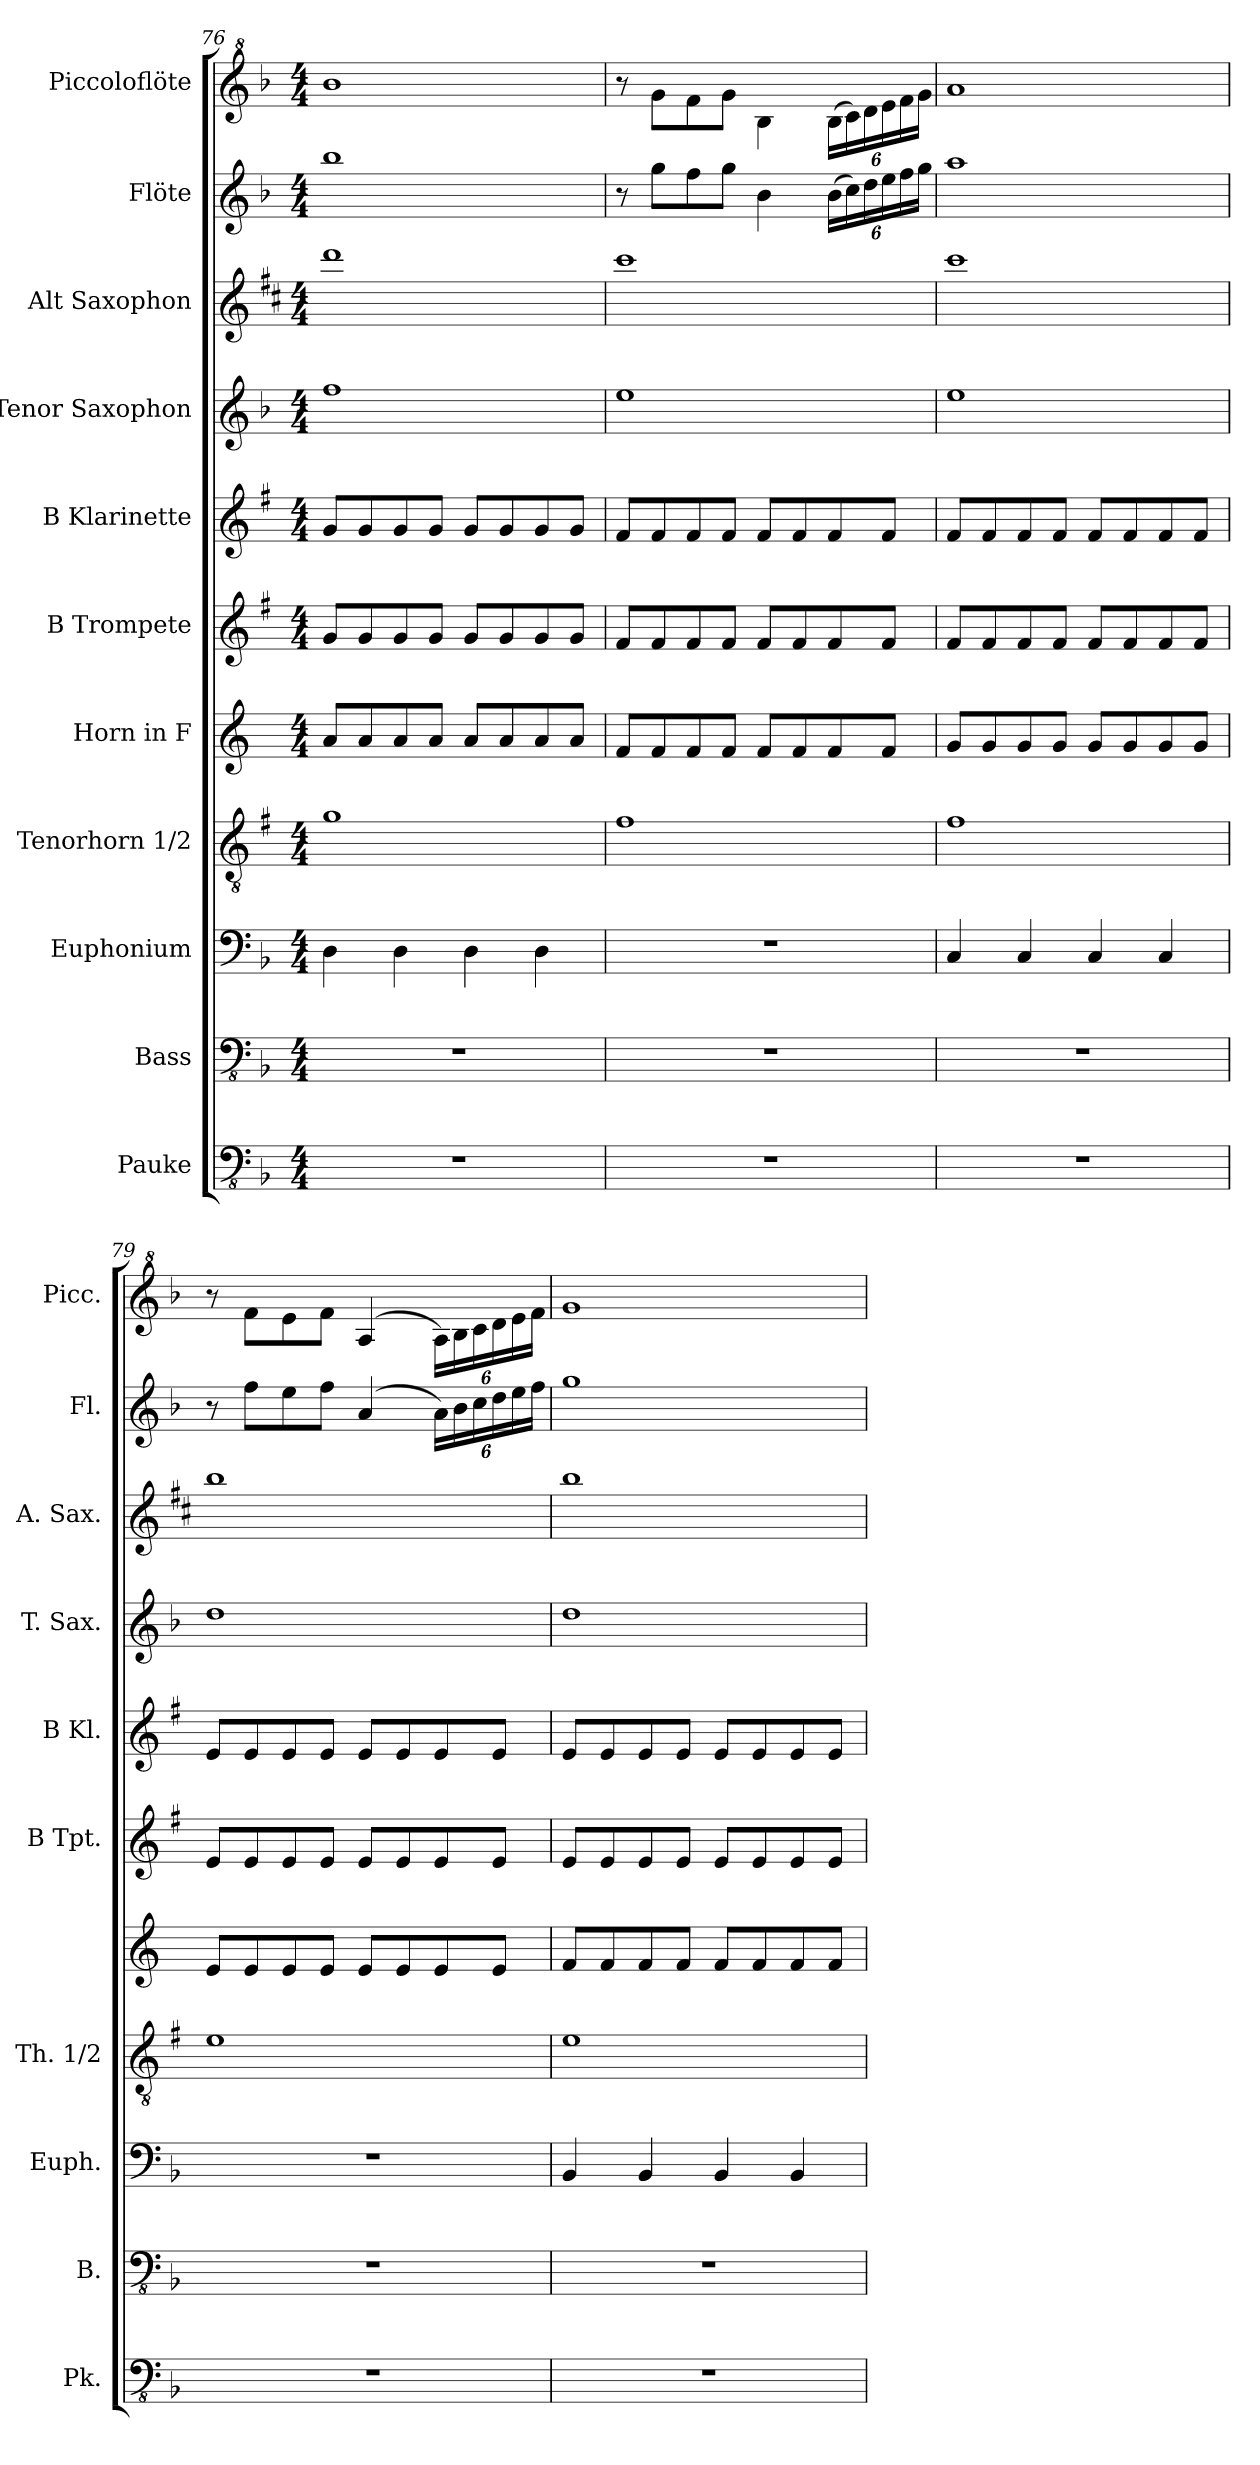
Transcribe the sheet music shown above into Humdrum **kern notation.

**kern	**kern	**kern	**kern	**kern	**kern	**kern	**kern	**kern	**kern	**kern
*part11	*part10	*part9	*part8	*part7	*part6	*part5	*part4	*part3	*part2	*part1
*staff11	*staff10	*staff9	*staff8	*staff7	*staff6	*staff5	*staff4	*staff3	*staff2	*staff1
*I"Pauke	*I"Bass	*I"Euphonium	*I"Tenorhorn 1/2	*I"Horn in F	*I"B Trompete	*I"B Klarinette	*I"Tenor Saxophon	*I"Alt Saxophon	*I"Flöte	*I"Piccoloflöte
*I'Pk.	*I'B.	*I'Euph.	*I'Th. 1/2	*	*I'B Tpt.	*I'B Kl.	*I'T. Sax.	*I'A. Sax.	*I'Fl.	*I'Picc.
*clefFv4	*clefFv4	*clefF4	*clefGv2	*clefG2	*clefG2	*clefG2	*clefG2	*clefG2	*clefG2	*clefG^2
*	*	*	*ITrd1c2	*ITrd4c7	*ITrd1c2	*ITrd1c2	*ITrd8c14	*ITrd5c9	*	*ITrd-7c-12
*k[b-]	*k[b-]	*k[b-]	*k[b-]	*k[b-]	*k[b-]	*k[b-]	*k[b-]	*k[b-]	*k[b-]	*k[b-]
*M4/4	*M4/4	*M4/4	*M4/4	*M4/4	*M4/4	*M4/4	*M4/4	*M4/4	*M4/4	*M4/4
=76	=76	=76	=76	=76	=76	=76	=76	=76	=76	=76
1r	1r	4D\	1f	8d/L	8f/L	8f/L	1f	1ff	1bb-	1bbb-
.	.	.	.	8d/	8f/	8f/	.	.	.	.
.	.	4D\	.	8d/	8f/	8f/	.	.	.	.
.	.	.	.	8d/J	8f/J	8f/J	.	.	.	.
.	.	4D\	.	8d/L	8f/L	8f/L	.	.	.	.
.	.	.	.	8d/	8f/	8f/	.	.	.	.
.	.	4D\	.	8d/	8f/	8f/	.	.	.	.
.	.	.	.	8d/J	8f/J	8f/J	.	.	.	.
=77	=77	=77	=77	=77	=77	=77	=77	=77	=77	=77
1r	1r	1r	1e	8B-/L	8e/L	8e/L	1e	1ee	8r	8r
.	.	.	.	8B-/	8e/	8e/	.	.	8gg\L	8ggg\L
.	.	.	.	8B-/	8e/	8e/	.	.	8ff\	8fff\
.	.	.	.	8B-/J	8e/J	8e/J	.	.	8gg\J	8ggg\J
.	.	.	.	8B-/L	8e/L	8e/L	.	.	4b-\	4bb-\
.	.	.	.	8B-/	8e/	8e/	.	.	.	.
*	*	*	*	*	*	*	*	*	*Xbrackettup	*Xbrackettup
.	.	.	.	8B-/	8e/	8e/	.	.	(24b-\LL	(24bb-\LL
.	.	.	.	.	.	.	.	.	24cc\)	24ccc\)
.	.	.	.	.	.	.	.	.	24dd\	24ddd\
.	.	.	.	8B-/J	8e/J	8e/J	.	.	24ee\	24eee\
.	.	.	.	.	.	.	.	.	24ff\	24fff\
.	.	.	.	.	.	.	.	.	24gg\JJ	24ggg\JJ
=78	=78	=78	=78	=78	=78	=78	=78	=78	=78	=78
1r	1r	4C/	1e	8c/L	8e/L	8e/L	1e	1ee	1aa	1aaa
.	.	.	.	8c/	8e/	8e/	.	.	.	.
.	.	4C/	.	8c/	8e/	8e/	.	.	.	.
.	.	.	.	8c/J	8e/J	8e/J	.	.	.	.
.	.	4C/	.	8c/L	8e/L	8e/L	.	.	.	.
.	.	.	.	8c/	8e/	8e/	.	.	.	.
.	.	4C/	.	8c/	8e/	8e/	.	.	.	.
.	.	.	.	8c/J	8e/J	8e/J	.	.	.	.
=79	=79	=79	=79	=79	=79	=79	=79	=79	=79	=79
1r	1r	1r	1d	8A/L	8d/L	8d/L	1d	1dd	8r	8r
.	.	.	.	8A/	8d/	8d/	.	.	8ff\L	8fff\L
.	.	.	.	8A/	8d/	8d/	.	.	8ee\	8eee\
.	.	.	.	8A/J	8d/J	8d/J	.	.	8ff\J	8fff\J
.	.	.	.	8A/L	8d/L	8d/L	.	.	(4a/	(4aa/
.	.	.	.	8A/	8d/	8d/	.	.	.	.
.	.	.	.	8A/	8d/	8d/	.	.	24a\LL)	24aa\LL)
.	.	.	.	.	.	.	.	.	24b-\	24bb-\
.	.	.	.	.	.	.	.	.	24cc\	24ccc\
.	.	.	.	8A/J	8d/J	8d/J	.	.	24dd\	24ddd\
.	.	.	.	.	.	.	.	.	24ee\	24eee\
.	.	.	.	.	.	.	.	.	24ff\JJ	24fff\JJ
=80	=80	=80	=80	=80	=80	=80	=80	=80	=80	=80
1r	1r	4BB-/	1d	8B-/L	8d/L	8d/L	1d	1dd	1gg	1ggg
.	.	.	.	8B-/	8d/	8d/	.	.	.	.
.	.	4BB-/	.	8B-/	8d/	8d/	.	.	.	.
.	.	.	.	8B-/J	8d/J	8d/J	.	.	.	.
.	.	4BB-/	.	8B-/L	8d/L	8d/L	.	.	.	.
.	.	.	.	8B-/	8d/	8d/	.	.	.	.
.	.	4BB-/	.	8B-/	8d/	8d/	.	.	.	.
.	.	.	.	8B-/J	8d/J	8d/J	.	.	.	.
=	=	=	=	=	=	=	=	=	=	=
*-	*-	*-	*-	*-	*-	*-	*-	*-	*-	*-
